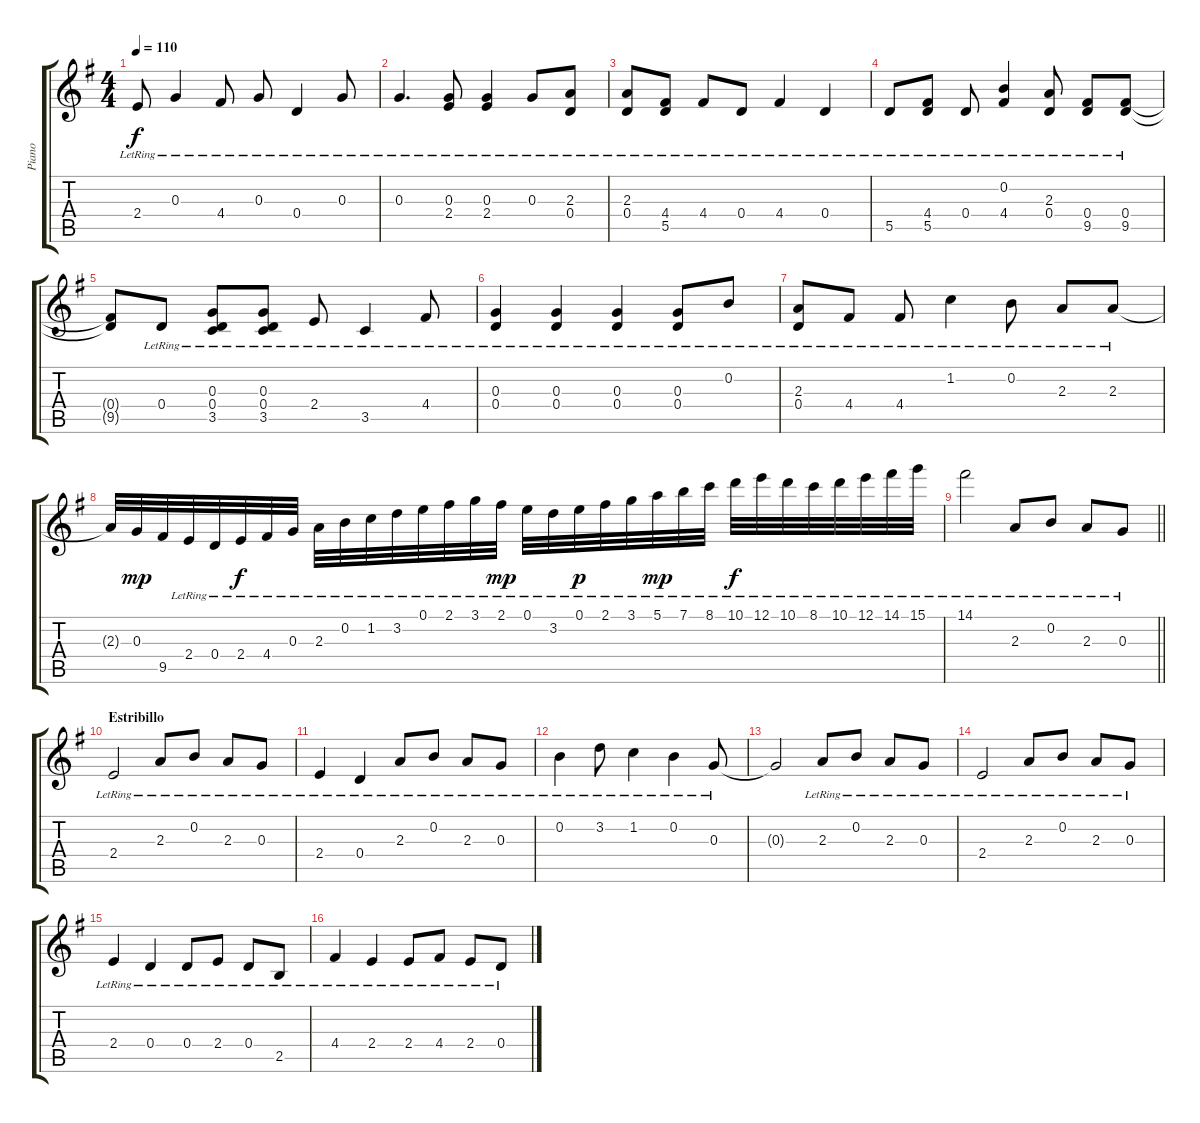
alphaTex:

\track ("Piano" "Piano") {instrument acousticgrandpiano}
\staff {score tabs}
\tuning (E5 B4 G4 D4 A3 E3) {hide}
\ts (4 4)
\tempo 110
\clef g2
\ks g
2.4{lr}.8{dy f} 0.3{lr}.4 4.4{lr}.8 0.3{lr}.8 0.4{lr}.4 0.3{lr}.8 |
0.3{lr}.4{d} (0.3{lr} 2.4{lr}).8 (0.3{lr} 2.4{lr}).4 0.3{lr}.8 (2.3{lr} 0.4).8 |
(2.3{lr} 0.4{lr}).8 (4.4{lr} 5.5{lr}).8 4.4{lr}.8 0.4{lr}.8 4.4{lr}.4 0.4{lr}.4 |
5.5{lr}.8 (4.4{lr} 5.5{lr}).8 0.4{lr}.8 (0.2{lr} 4.4{lr}).4 (2.3{lr} 0.4{lr}).8 (0.4{lr} 9.5{lr}).8 (0.4{lr} 9.5{lr}).8 |
(0.4{t} 9.5{t}).8 0.4{lr}.8 (0.3{lr} 0.4{lr} 3.5{lr}).8 (0.3{lr} 0.4{lr} 3.5{lr}).8 2.4{lr}.8 3.5{lr}.4 4.4{lr}.8 |
(0.3{lr} 0.4{lr}).4 (0.3{lr} 0.4{lr}).4 (0.3{lr} 0.4{lr}).4 (0.3{lr} 0.4{lr}).8 0.2{lr}.8 |
(2.3{lr} 0.4).8 4.4{lr}.8 4.4{lr}.8 1.2{lr}.4 0.2{lr}.8 2.3{lr}.8 2.3{lr}.8 |
2.3{t}.32 0.3.32{dy mp} 9.5.32 2.4{lr}.32 0.4{lr}.32 2.4{lr}.32{dy f} 4.4{lr}.32 0.3{lr}.32 2.3{lr}.32 0.2{lr}.32 1.2{lr}.32 3.2{lr}.32 0.1{lr}.32 2.1{lr}.32 3.1{lr}.32 2.1{lr}.32{dy mp} 0.1{lr}.32 3.2{lr}.32 0.1{lr}.32{dy p} 2.1{lr}.32 3.1{lr}.32 5.1{lr}.32{dy mp} 7.1{lr}.32 8.1{lr}.32 10.1{lr}.32{dy f} 12.1{lr}.32 10.1{lr}.32 8.1{lr}.32 10.1{lr}.32 12.1{lr}.32 14.1{lr}.32 15.1{lr}.32 |
\barLineRight lightlight
14.1{lr}.2 2.3{lr}.8 0.2{lr}.8 2.3{lr}.8 0.3{lr}.8 |
\section ("" "Estribillo")
2.4{lr}.2 2.3{lr}.8 0.2{lr}.8 2.3{lr}.8 0.3{lr}.8 |
2.4{lr}.4 0.4{lr}.4 2.3{lr}.8 0.2{lr}.8 2.3{lr}.8 0.3{lr}.8 |
0.2{lr}.4 3.2{lr}.8 1.2{lr}.4 0.2{lr}.4 0.3{lr}.8 |
0.3{t}.2 2.3{lr}.8 0.2{lr}.8 2.3{lr}.8 0.3{lr}.8 |
2.4{lr}.2 2.3{lr}.8 0.2{lr}.8 2.3{lr}.8 0.3{lr}.8 |
2.4{lr}.4 0.4{lr}.4 0.4{lr}.8 2.4{lr}.8 0.4{lr}.8 2.5{lr}.8 |
4.4{lr}.4 2.4{lr}.4 2.4{lr}.8 4.4{lr}.8 2.4{lr}.8 0.4{lr}.8
